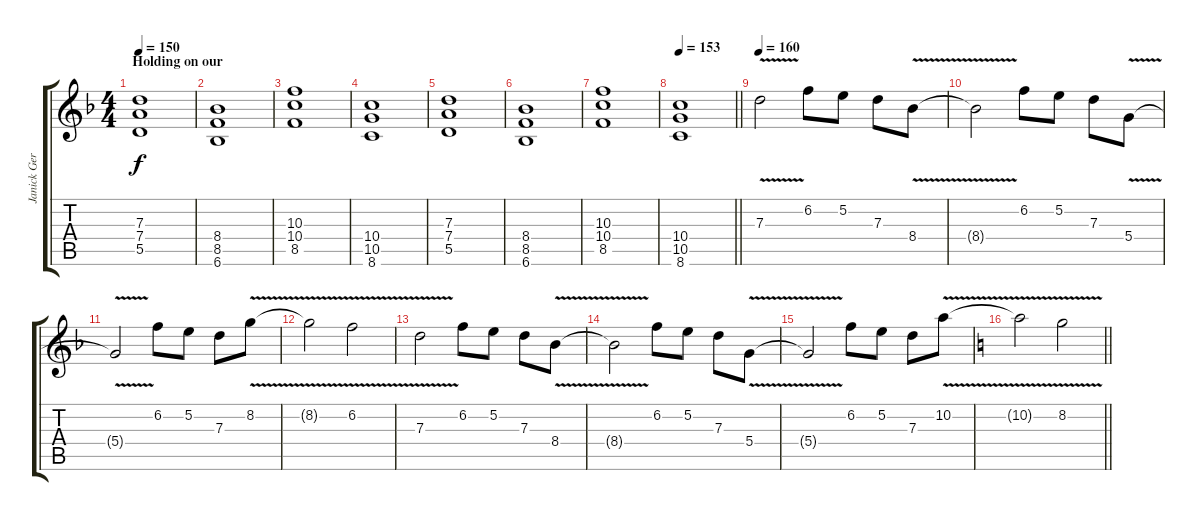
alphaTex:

\track ("Janick Gers" "Janick Ger") {instrument acousticguitarsteel}
\staff {score tabs}
\tuning (E4 B3 G3 D3 A2 E2) {hide}
\ts (4 4)
\section ("" "Holding on our")
\tempo 150
\clef g2
\ks f
(7.3 7.4 5.5).1{dy f} |
(8.4 8.5 6.6).1 |
(10.3 10.4 8.5).1 |
(10.4 10.5 8.6).1 |
(7.3 7.4 5.5).1 |
(8.4 8.5 6.6).1 |
(10.3 10.4 8.5).1 |
\tempo 153
\barLineRight lightlight
(10.4 10.5 8.6).1 |
\tempo 160
7.3{v}.2 6.2.8 5.2.8 7.3.8 8.4{v}.8 |
8.4{t}.2 6.2.8 5.2.8 7.3.8 5.4{v}.8 |
5.4{t}.2 6.2.8 5.2.8 7.3.8 8.2{v}.8 |
8.2{t}.2 6.2{v}.2 |
7.3{v}.2 6.2.8 5.2.8 7.3.8 8.4{v}.8 |
8.4{t}.2 6.2.8 5.2.8 7.3.8 5.4{v}.8 |
5.4{t}.2 6.2.8 5.2.8 7.3.8 10.2{v}.8 |
\barLineRight lightlight
\ks c
10.2{t}.2 8.2{v}.2
